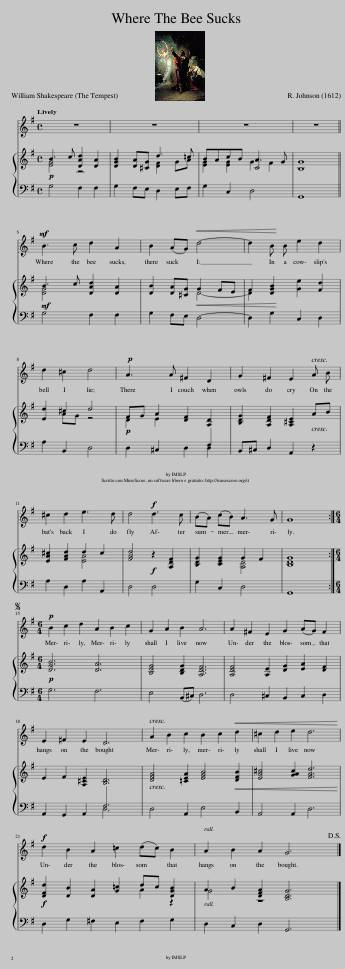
X:1
%%score 1 { ( 2 3 5 ) | ( 4 6 ) }
L:1/8
Q:1/4=80
M:4/4
I:linebreak $
K:G
V:1 treble
V:2 treble
V:3 treble
V:5 treble
V:4 bass
V:6 bass
V:1
 z8 | z8 | z8 | z8 ||$!mf! B3 c d2 A2 | %5
 B2 (AG)!<(! d4- | d2 B B!<)! e2 d2 |$ d2 ^c2 d4 |!p! A3 A ^F2 D2 | G2 ^F2 E2 A B |$ %10
 ^c2 d2 e3 d | d4!f! d3 c | (BA) (cB) A3 G | G8 :|$[M:6/4]S!p! B2 c2 d2 A2 B2 c2 | %15
 G2 A2 B2 A6 | A2 ^F2 E2 G2 (AG) F2 |$ E2 ^F2 E2 D6 | A2 B2 c2 B2 c2!<(! d2 | ^c2 d2 e2 d6!<)! |$ %20
!f! d2 B2 A2 =c2 (dc) B2 | A2 B2 A2 G6!D.S.! |] %22
V:2
!p! B3 c [DAd]2 [DA]2 | [DGB]2 [DA][^CG] d3 =c | BAcB A3 G | G8 ||$!mf! B3 c [DAd]2 [DA]2 | %5
 [DB]2 [DA][^CG]!<(! G2 FE | F2 [DGB]2!<)! [Ge]2 [Fd]2 |$ [Ed]2 ^c2 d4 |!p! FG A2 [DF]2 [A,D]2 | [B,DG]2 [A,DF]2 [A,^CE]2 AB |$ %10
 [EA^c]2 [FAd]2 d2 c2 | [FAd]4!f! z2 [A,DF]2 | [B,DG]2 [CEG]2 G2 F2 | [B,DG]8 :|$[M:6/4]!p! [DGB]6 [DA]6 | %15
 [B,EG]4 [B,DG]2 [A,DF]6 | [A,DF]4 [A,E]2 [DG]2 [EA]2 [DF]2 |$ E2 F2 [A,^CE]2 [B,D]6 | [DFA]4 [=CEA]2 [EGB]4!<(! [DFB]2 | [EA^c]4 [GAc]2 [FAd]6!<)! |$ %20
!f! [DFd]2 [DB]2 [DA]2 [G=c]2 dc [DGB]2 | A2 B2 [DFA]2 [B,DG]6 |] %22
V:3
 [EG]4 z4 | x4 [DF]2 GA | [EG]2 [EG]2 G2 F2 | B,8 ||$ [DG]4 x4 | %5
 x4 D4- | D2 x6 |$ x2 AG z4 | D2 E2 x4 | x8 |$ %10
 x4 [EA]4 | x8 | x4 [A,D]4 | x8 :|$[M:6/4] x12 | %15
 x12 | x12 |$ x12 | x12 | x12 |$ %20
 x8 A2 z2 | G4 z8 |] %22
V:4
 G,4 F,2 F,2 | G,2 F,E, D,2 E,F, | G,2 C,2 D,4 | G,,8 ||$ G,4 F,2 F,2 | %5
 G,2 F,E, D,4- | D,2 G,2 C,2 D,2 |$ A,2 B,,2 D,4 | D,2 ^C,2 D,2 D,2 | B,,^C, D,2 A,,2 z2 |$ %10
 A,2 D,2 A,2 A,,2 | D,4 D,4 | G,2 C,2 D,4 | G,,8 :|$[M:6/4] G,6 F,6 | %15
 E,4 (B,,^C,) D,6 | D,4 ^C,2 B,,2 C,2 D,2 |$ A,,2 G,,2 A,,2 F,6 | D,4 A,,2 E,4 B,,2 | A,,4 A,,2 D,6 |$ %20
 D,2 G,2 ^F,2 E,2 F,2 G,2 | D,2 C,2 D,2 G,,6 |] %22
V:5
 x8 | x8 | x4 C4 | x8 ||$ x8 | %5
 x8 | x8 |$ x8 | x8 | x8 |$ %10
 x8 | x8 | x8 | x8 :|$[M:6/4] x12 | %15
 x12 | x12 |$ x12 | x12 | x12 |$ %20
 x12 | x12 |] %22
V:6
 x8 | x8 | x8 | x8 ||$ x8 | %5
 x8 | x8 |$ x8 | x6 F,2 | x8 |$ %10
 x8 | x8 | x8 | x8 :|$[M:6/4] x12 | %15
 x12 | x12 |$ x6 D,6 | x12 | x12 |$ %20
 x12 | x12 |] %22
